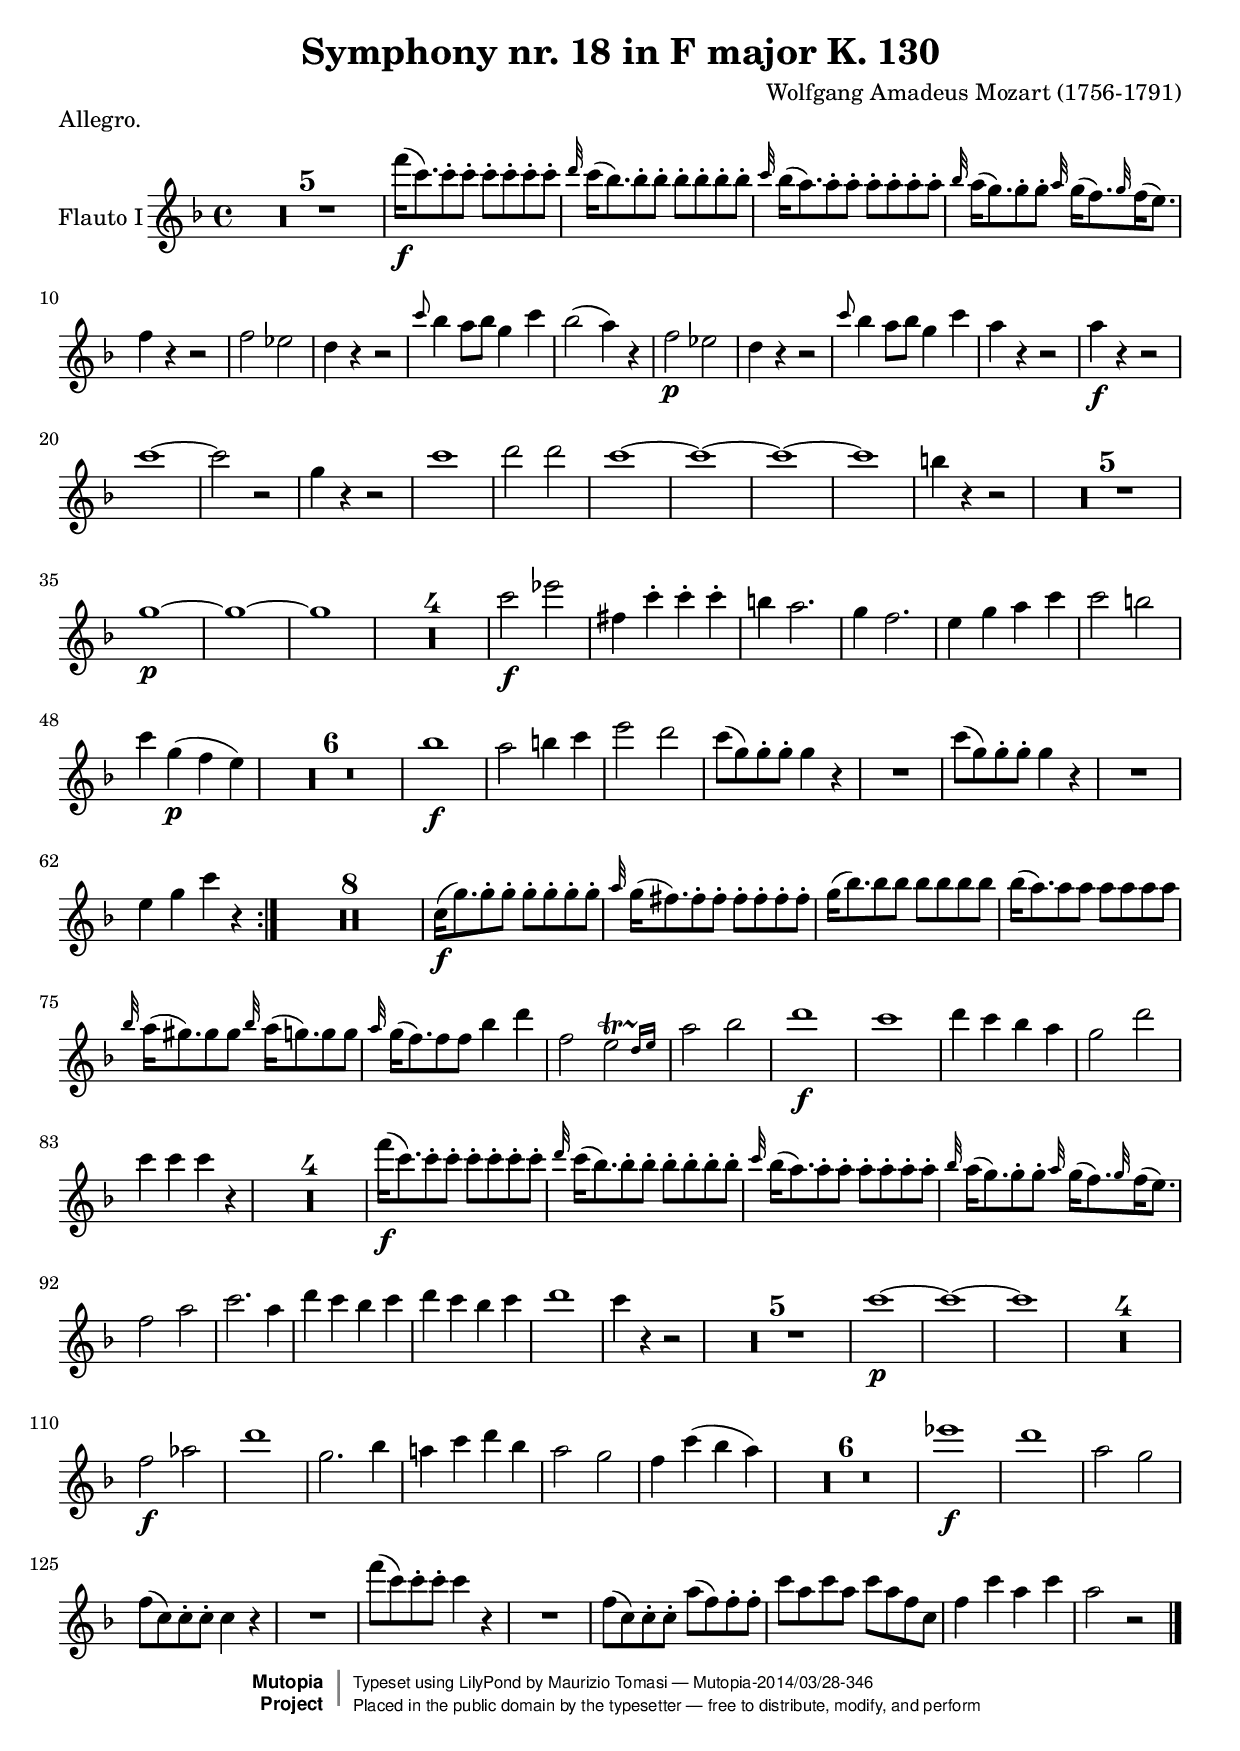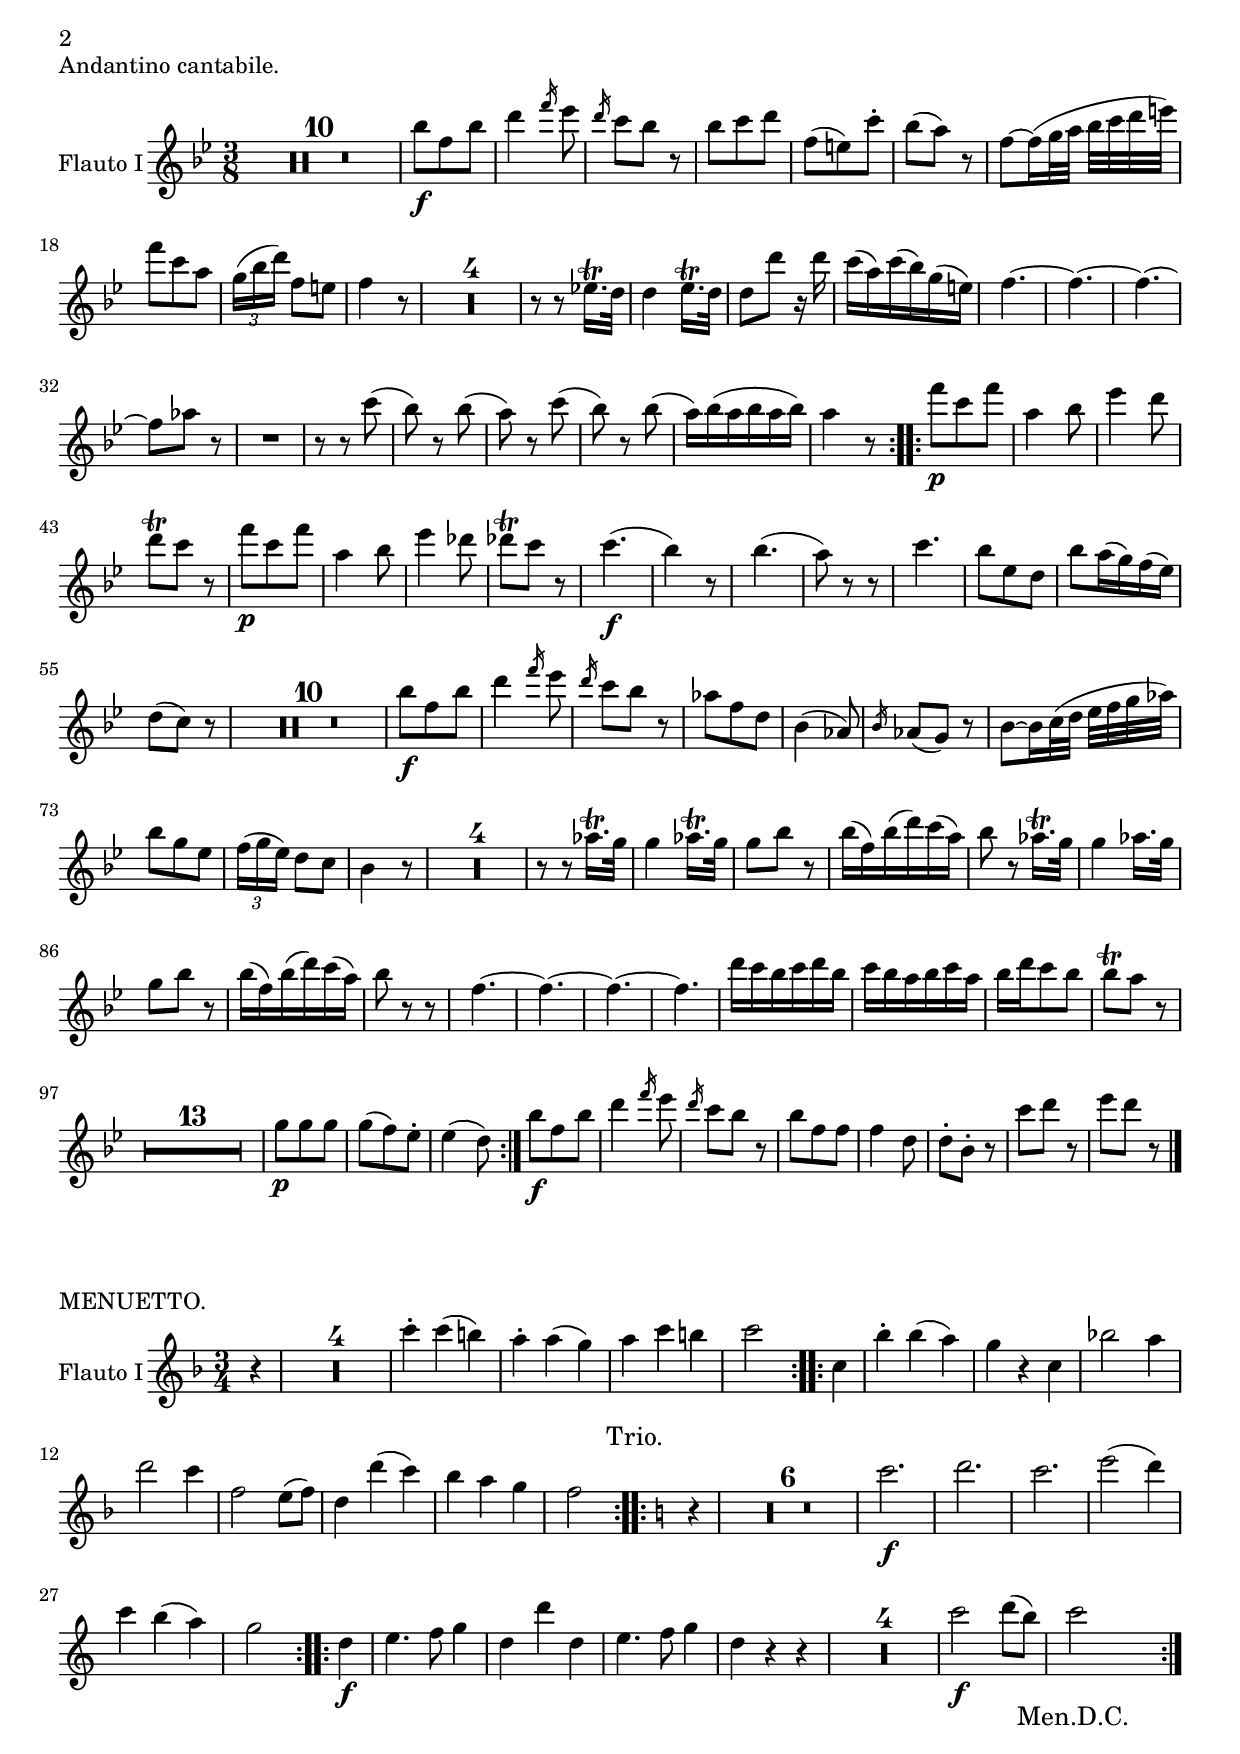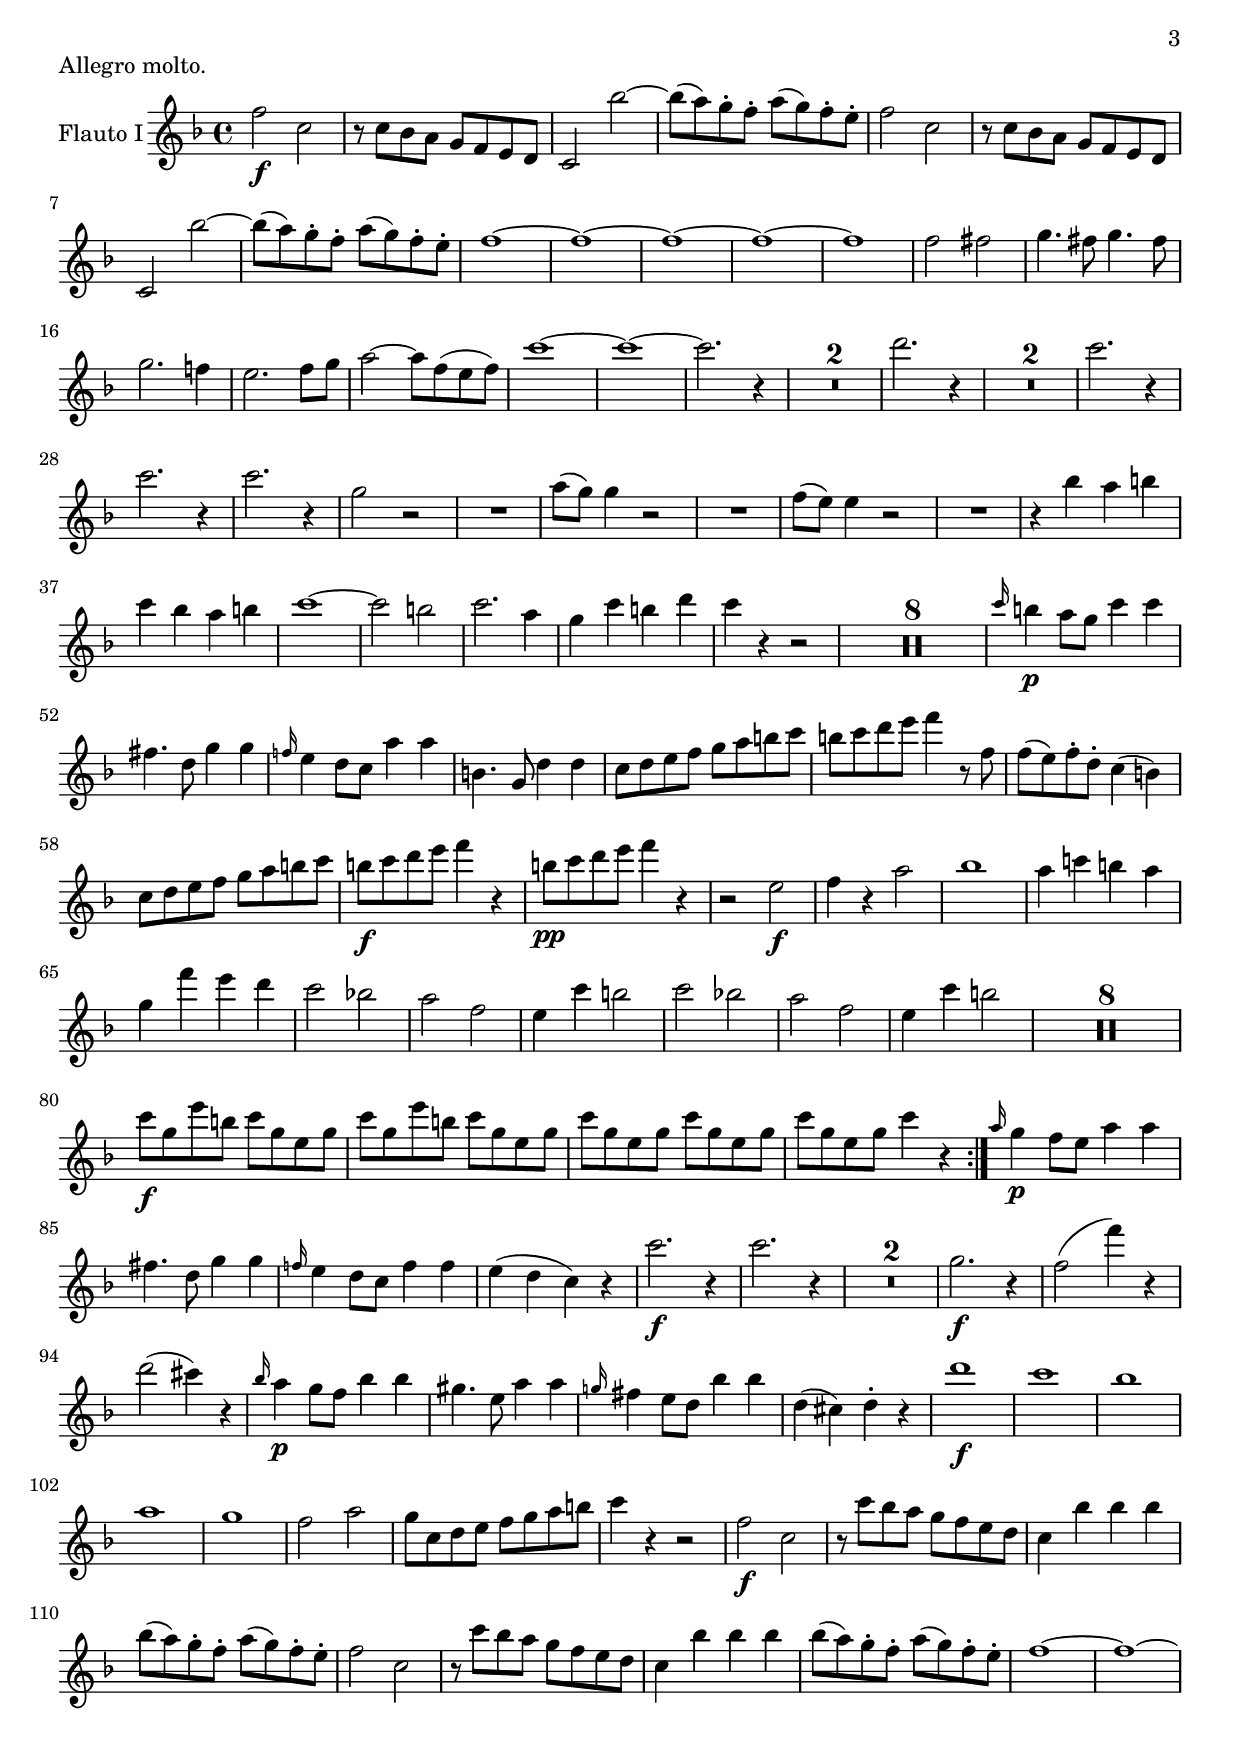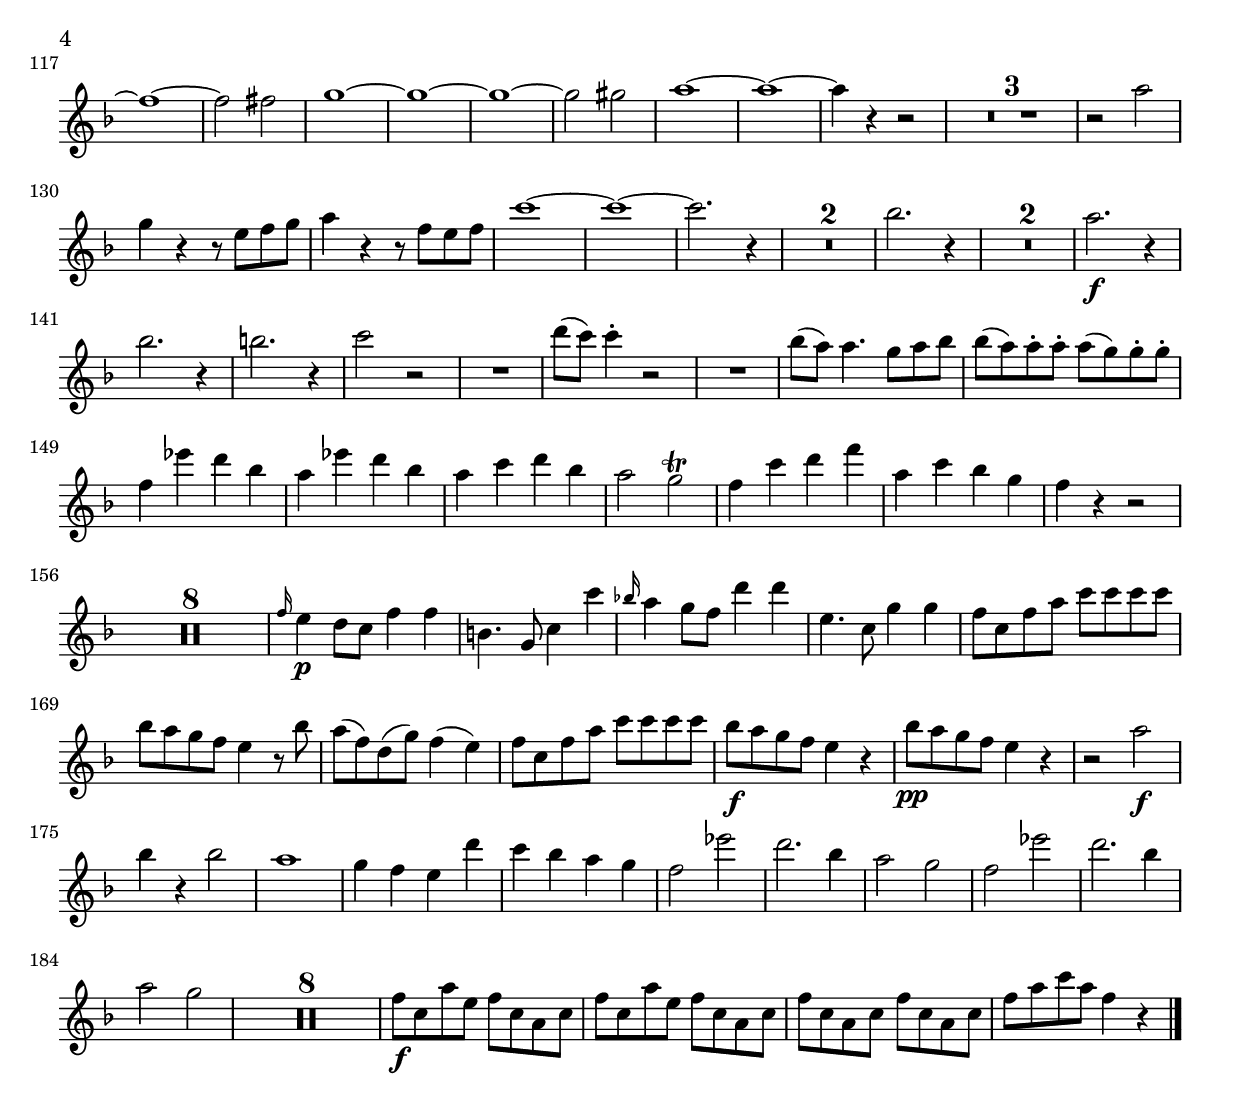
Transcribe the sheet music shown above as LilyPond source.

% -*- LilyPond -*-

\version "2.18.2"

\include "defs.ly"

\version "2.18.2"
fluteIFirstMov =  \relative f''' {
    \key f \major
    \clef violin

    \override Staff.TupletBracket.bracket-visibility = ##f

    \repeat volta 2 {
	R1*5
	| f16[(\f c8.) c8-. c-.] c-. c-. c-. c-.
	| \grace { d32 }
 c16[( bes8.) bes8-. bes-.] bes-. bes-. bes-. bes-.
	| \grace { c32 }
 bes16[( a8.) a8-. a-.] a-. a-. a-. a-.
	| \grace { bes32 }
 a16[( g8.) g8-. g-.] 
	  \grace { a32 }
 g16[( f8.) \grace { g32 }
 f16( e8.)]

% 10
	| f4 r r2
	| f2 es d4 r r2
	| \grace { c'8 }
 bes4 a8 bes g4 c bes2( a4) r4
	| f2\p es d4 r r2
	| \grace { c'8 }
 bes4 a8 bes g4 c
	| a4 r r2
	| a4\f r r2
	
% 20
	| c1 ~ c2 r2
	| g4 r4 r2
	| c1
	| d2 d
	| c1 ~ c ~ c ~ c
	| b4 r r2
	
% 30
	| R1*5
	| g1\p ~ g ~ g
	| R1*4
	| c2\f es 
	| fis,4 c'4-. c-. c-. 
	| b a2. 
	| g4 f2.
	| e4 g a c
	| c2 b 
	| c4 g(\p f e)
	| R1*6
	
% 55
	| bes'1\f a2 b4 c
	| e2 d
	| c8( g) g-. g-. g4 r
	| R1

% 60
	| c8( g) g-. g-. g4 r
	| R1
	| e4 g c r
    }

    R1*8

% 71
    | c,16[(\f g'8.) g8-. g-.] g-. g-. g-. g-.
    | \grace { a32 }
 g16[( fis8.) fis8-. fis-.] fis-. fis-. fis-. fis-.
    | g16[( bes8.) bes8 bes] bes bes bes bes
    | bes16[( a8.) a8 a] a a a a
    | \grace { bes32 }
 a16[( gis8.) gis8 gis] 
      \grace { bes32 }
 a16[( g8.) g8 g]
    | \grace { a32 }
 g16[( f8.) f8 f] bes4 d
    | f,2 \afterGrace e2\startTrillSpan { d16 [e] \stopTrillSpan }  |
    | a2 bes d1\f

% 80
    | c1 d4 c bes a g2 d'
    | c4 c c r
    | R1*4
    | f16[(\f c8.) c8-. c-.] c-. c-. c-. c-.
    | \grace { d32 }
 c16[( bes8.) bes8-. bes-.] bes-. bes-. bes-. bes-.

% 90
    | \grace { c32 }
 bes16[( a8.) a8-. a-.] a-. a-. a-. a-.
    | \grace { bes32 }
 a16[( g8.) g8-. g-.] 
      \grace { a32 }
 g16[( f8.) \grace { g32 }
 f16( e8.)]
    | f2 a c2. a4 d c bes c d c bes c d1
    | c4 r r2
    | R1*5

% 103
    | c1\p ~ c ~ c
    | R1*4

% 110
    | f,2\f as d1 g,2. bes4 a! c d bes a2 g f4 c'4( bes a)
    | R1*6
    | es'1\f d
    | a2 g
    | f8( c) c-. c-. c4 r
    | R1
    | f'8( c) c-. c-. c4 % The last two C are to be played staccato
      r
    | R1
    | f,8( c) c-. c-. a'( f) f-. f-.

% 130
    | c' a c a c a f c
    | f4 c'4 a c a2 r2

    \bar "|."
}


\score {
    \context Staff <<
        \override Score.BarNumber.padding = #3
	\set Score.skipBars = ##t
        \set Staff.midiInstrument = #"flute"
	\set Staff.instrumentName = #"Flauto I" 

	\time 4/4

	\fluteIFirstMov
    >>

    
  \midi {
    \tempo 4 = 124
    }



    \header {
	piece = "Allegro."
    }

    \layout { }
}

\version "2.18.2"
fluteISecondMov =  \relative bes'' {
    \key bes \major
    \clef violin

    \override Staff.TupletBracket.bracket-visibility = ##f

    \repeat volta 2 {
	| R4.*10

% 11
	| bes8\f f bes
	| d4 \grace {
\override Flag.stroke-style = #"grace"
   f16 
  \revert Flag.stroke-style }
 es8 \grace {
\override Flag.stroke-style = #"grace"
   d16 
  \revert Flag.stroke-style }
 c8 bes r
	| bes8 c d f,( e) c'-. bes( a) r 
	      f[ ~ f16( g32 a] bes[ c d e)]
	| f8 c a \tuplet 3/2 { g16[( bes d)] } f,8[ e]
	| f4 r8

% 21
	| R4.*4
	| r8 r 
	  es!16.\trill d32 d4 es16.\trill d32 d8 d' r16 d
	| c16( a) c( bes) g( e)
	| f4. ~ f ~ f ~ f8 as r
	| R4.
	| r8 r 
	  c8( bes) r bes( a) r c( bes) r bes( 
	      a16) bes( a bes a bes) a4 r8
    }

    \repeat volta 2 {
% 40
	| f'8\p c f a,4 bes8 
	| es4 d8 d\trill c r
	| f8\p c f a,4 bes8 
	| es4 des8 des\trill c r
	| c4.\f( bes4) r8

% 50
	| bes4.( a8) r r c4. bes8 es, d bes' 
	      a16( g) f( es) d8( c) r
	| R4.*10
	| bes'8\f f bes
	| d4 \grace {
\override Flag.stroke-style = #"grace"
   f16 
  \revert Flag.stroke-style }
 es8 \grace {
\override Flag.stroke-style = #"grace"
   d16 
  \revert Flag.stroke-style }
 c8 bes r
	| as8 f d

% 70
	| bes4( as8)
	| \grace {
\override Flag.stroke-style = #"grace"
   bes16 
  \revert Flag.stroke-style }
 as8( g) r
	| bes8[ ~ bes16 c32( d] es[ f g as)]
	| bes8 g es
	| \tuplet 3/2 { f16[( g es)] } d8[ c]
	| bes4 r8
	| R4.*4

% 80
	| r8 r as'16.\trill g32 g4 as16.\trill g32 g8 bes r
	| bes16( f) bes( d) c( a)
	| bes8 r as16.\trill g32 g4 as16. g32 g8 bes r
	| bes16( f) bes( d) c( a)
	| bes8 r r
	| f4. ~ f ~ f ~ f
	
% 93
	| d'16 c bes c d bes c bes a bes c a bes d c8 bes bes\trill a r
	| R4.*13

% 110
	| g8\p g g g( f) es-. es4( d8)
    }

    | bes'8\f f bes
    | d4 \grace {
\override Flag.stroke-style = #"grace"
   f16 
  \revert Flag.stroke-style }
 es8 \grace {
\override Flag.stroke-style = #"grace"
   d16 
  \revert Flag.stroke-style }
 c8 bes r
    | bes8 f f f4 d8 d[-. bes-.] r
    | c'8 d r es d r
    
    \bar "|."
}


\score {
    \context Staff <<
        \override Score.BarNumber.padding = #3
	\set Score.skipBars = ##t
        \set Staff.midiInstrument = #"flute"
	\set Staff.instrumentName = #"Flauto I" 

	\time 3/8

	\fluteISecondMov
    >>

    
  \midi {
    \tempo 4 = 42
    }



    \header {
	piece = "Andantino cantabile."
    }

    \layout { }
}

\version "2.18.2"
fluteIThirdMov =  \relative f''' {
    \key f \major
    \clef violin

    \override Staff.TupletBracket.bracket-visibility = ##f

    \repeat volta 2 {
	r4
	| R2.*4
	| c4-. c( b)
	| a-. a( g)
	| a c b c2
    }

    \repeat volta 2 {
	c,4 bes'-. bes( a)

% 10
	| g r c,
	| bes'!2 a4 d2 c4
	| f,2 e8( f)
	| d4 d'( c) bes a g
	| f2
    }

    % Trio

    \key c \major

    \repeat volta 2 {
	r4
	| R2.*6
	| c'2.\f d
	| c2. e2( d4) c b( a)
	| g2
    }

    \repeat volta 2 {
	d4\f e4. f8 g4 d d' d, e4. f8 g4 d r r
	| R2.*4
	| c'2\f d8( b) c2
    }
}


\score {
    \context Staff <<
        \override Score.BarNumber.padding = #3
	\set Score.skipBars = ##t
        \set Staff.midiInstrument = #"flute"
	\set Staff.instrumentName = #"Flauto I" 

	\time 3/4
	\partial 4

	\fluteIThirdMov
	\context Voice = "markings" { \markingsIII }
	\context Voice=markingsBis { \markingsIIIbis }
    >>

    
  \midi {
    \tempo 4 = 130
    }



    \header {
	piece = "MENUETTO."
    }

    \layout { }
}

\version "2.18.2"
fluteIFourthMov =  \relative f'' {
    \key f \major
    \clef violin

    \override Staff.TupletBracket.bracket-visibility = ##f

    \repeat volta 2 {
	f2\f c
	| r8 c bes a g f e d c2 bes''2 ~ bes8( a) g-. f-.
	  a( g) f-. e-. % A and G staccato
	| f2 c r8 c bes a g f e d c2 bes''2 ~ bes8( a) g-. f-.
	  a( g) f-. e-. % A and G staccato
	| f1 ~ f ~ f ~ f ~ f f2 fis
	| g4. fis8 g4. fis8
	| g2. f!4
	| e2. f8 g a2 ~ a8 f( e f)
	| c'1 ~ c ~ c2. r4

% 22
	| R1*2
	| d2. r4
	| R1*2
	| c2. r4 c2. r4 c2. r4 g2 r

% 31
	| R1
	| a8( g) g4 r2
	| R1
	| f8( e) e4 r2
	| R1
	| r4 
	  bes'4 a b c bes a b c1 ~ c2 b c2. a4 g c b d c 
	  r4 r2
	| R1*8

% 51
	| \grace { c16 }
 b4\p a8 g c4 c 
	| fis,4. d8 g4 g
	| \grace { f!16 }
 e4 d8 c a'4 a
	| b,4. g8 d'4 d
	| c8 d e f g a b c
	| b c d e f4 r8 f,
	| f( e) f-. d-. c4( b)
	| c8 d e f g a b c
	| b\f c d e f4 r4

% 60
	| b,8\pp c d e f4 r4
	| r2 e,2\f
	| f4 r a2 bes1 a4 c! b a g f' e d
	| c2 bes! a f
	| e4 c'4 b2 c2 bes! a f e4 c' b2
	| R1*8
	| c8\f g e' b c g e g
	| c g e' b c g e g
	| c g e g c g e g
	| c g e g c4 r
    }

    \grace { a16 } g4\p f8 e a4 a
    | fis4. d8 g4 g
    | \grace { f!16 } e4 d8 c f4 f
    | e( d c) r
    | c'2.\f r4 c2. r4

% 90
    | R1*2
    | g2.\f r4 
    | f2( f'4) r
    | d2( cis4) r4
    | \grace { bes16 } a4\p g8 f bes4 bes
    | gis4. e8 a4 a
    | \grace { g!16 } fis4 e8 d bes'4 bes
    | d,( cis) d-. r
    | d'1\f c bes a g f2 a

% 100
    | g8 c, d e f g a b 
    | c4 r r2
    | f,2\f c
    | r8 c' bes a g f e d 
    | c4 bes' bes bes 
    | bes8( a) g-. f-. a( g) f-. e-.
    | f2 c 
    | r8 c' bes a g f e d 
    | c4 bes' bes bes

% 110
    | bes8( a) g-. f-.  a( g) f-. e-.
    | f1 ~ 
    | f ~ 
    | f ~ 
    | f2 fis
    | g1 ~ 
    | g ~ 
    | g ~ 
    | g2 gis

% 120
    | a1 ~ 
    | a ~ 
    | a4 r r2
    | R1*3

% 129
    | r2 a2 g4 r r8 e f g a4 r r8 f e f c'1 ~ c ~ c2. r4
    | R1*2
    | bes2. r4
    | R1*2
    | a2.\f r4 bes2. r4 b2. r4 c2 r2
    | R1
    | d8( c) c4-. r2
    | R1
    | bes8( a) a4. g8 a bes
    | bes8( a) a-. a-. a( g) g-. g-. f4
      es' d bes a es' d bes

% 151
    | a4 c d bes a2 g^\trill f4 c' d f a,
      c4 bes g
    | f4 r r2
    | R1*8

% 164
    | \grace { f16 } e4\p d8 c f4 f
    | b,4. g8 c4 c'
    | \grace { bes!16 } a4 g8 f d'4 d
    | e,4. c8 g'4 g
    | f8 c f a c c c c
    | bes a g f e4 r8 bes'

% 170
    | a( f) d( g) f4( e)
    | f8 c f a c c c c
    | bes\f a g f e4 r
    | bes'8\pp a g f e4 r
    | r2 a2\f bes4 r bes2 a1 g4 f e d' c bes a g

% 179
    | f2 es'2 d2. bes4 a2 g
    | f2 es'2 d2. bes4 a2 g
    | R1*8
    | f8\f c a' e f c a c
    | f c a' e f c a c
    | f c a c f c a c
    | f a c a f4 r

    \bar "|."
}


\score {
    \context Staff <<
        \override Score.BarNumber.padding = #3
	\set Score.skipBars = ##t
        \set Staff.midiInstrument = #"flute"
	\set Staff.instrumentName = #"Flauto I" 

	\time 4/4

	\fluteIFourthMov
    >>

    
  \midi {
    \tempo 4 = 180
    }



    \header {
	piece = "Allegro molto."
    }

    \layout { }
}
